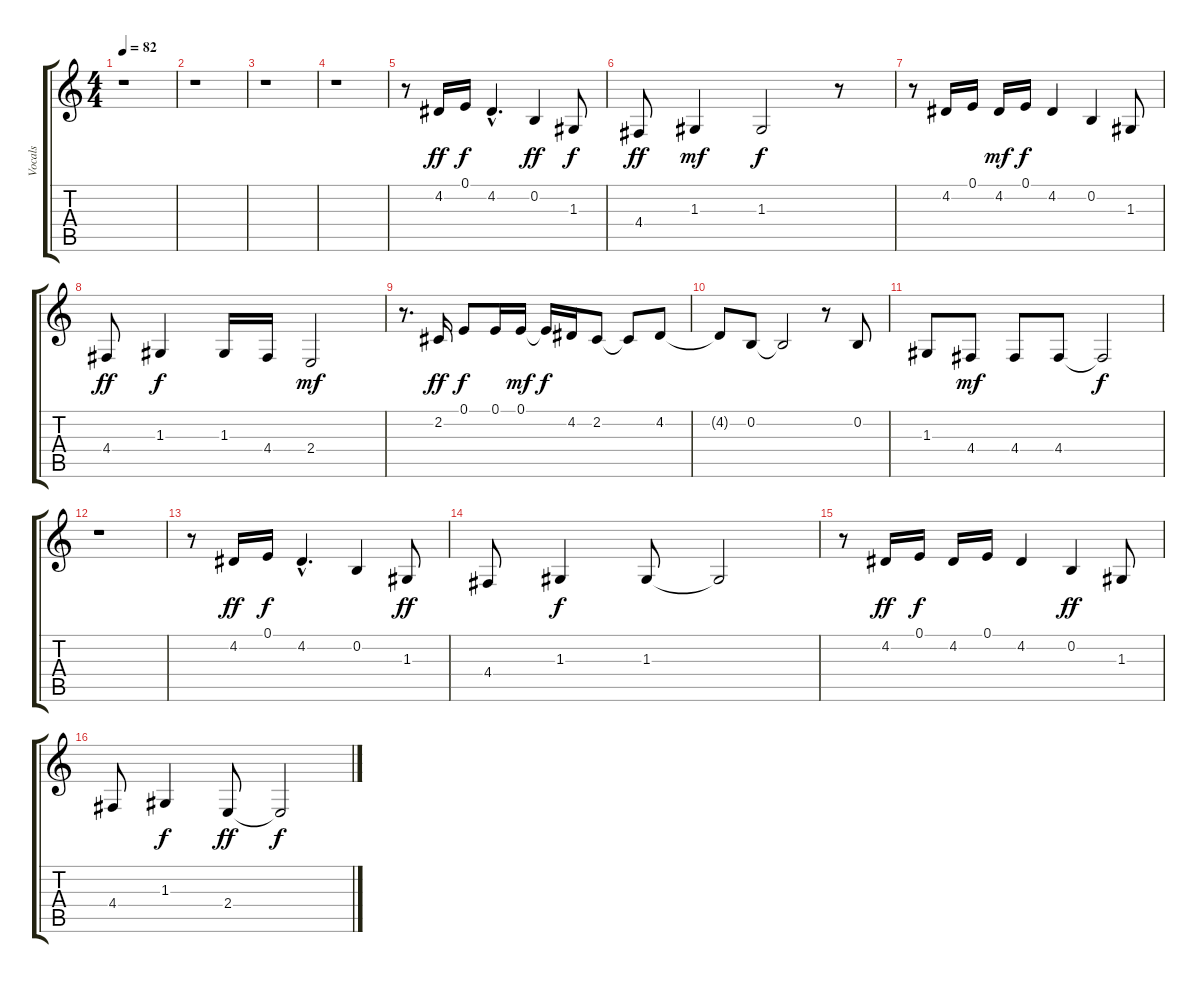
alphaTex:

\track ("Vocals" "Vocals") {instrument flute}
\staff {score tabs}
\tuning (E4 B3 G3 D3 A2 E2) {hide}
\ts (4 4)
\tempo 82
\clef g2
\ks c
r.1{dy ff instrument flute} |
r.1 |
r.1 |
r.1 |
r.8 4.2.16 0.1.16{dy f} 4.2{hac}.4{d} 0.2.4{dy ff} 1.3.8{dy f} |
4.4.8{dy ff} 1.3.4{dy mf} 1.3.2{dy f} r.8 |
r.8 4.2.16 0.1.16 4.2.16{dy mf} 0.1.16{dy f} 4.2.4 0.2.4 1.3.8 |
4.4.8{dy ff} 1.3.4{dy f} 1.3.16 4.4.16 2.4.2{dy mf} |
r.8{d} 2.2.16{dy ff} 0.1.8{dy f} 0.1.16 0.1.16{dy mf} 0.1{t}.16{dy f} 4.2.16 2.2.8 2.2{t}.8 4.2.8 |
4.2{t}.8 0.2.8 0.2{t}.2 r.8 0.2.8 |
1.3.8 4.4.8{dy mf} 4.4.8 4.4.8 4.4{t}.2{dy f} |
r.1 |
r.8 4.2.16{dy ff} 0.1.16{dy f} 4.2{hac}.4{d} 0.2.4 1.3.8{dy ff} |
4.4.8 1.3.4{dy f} 1.3.8 1.3{t}.2 |
r.8 4.2.16{dy ff} 0.1.16{dy f} 4.2.16 0.1.16 4.2.4 0.2.4{dy ff} 1.3.8 |
4.4.8 1.3.4{dy f} 2.4.8{dy ff} 2.4{t}.2{dy f}
